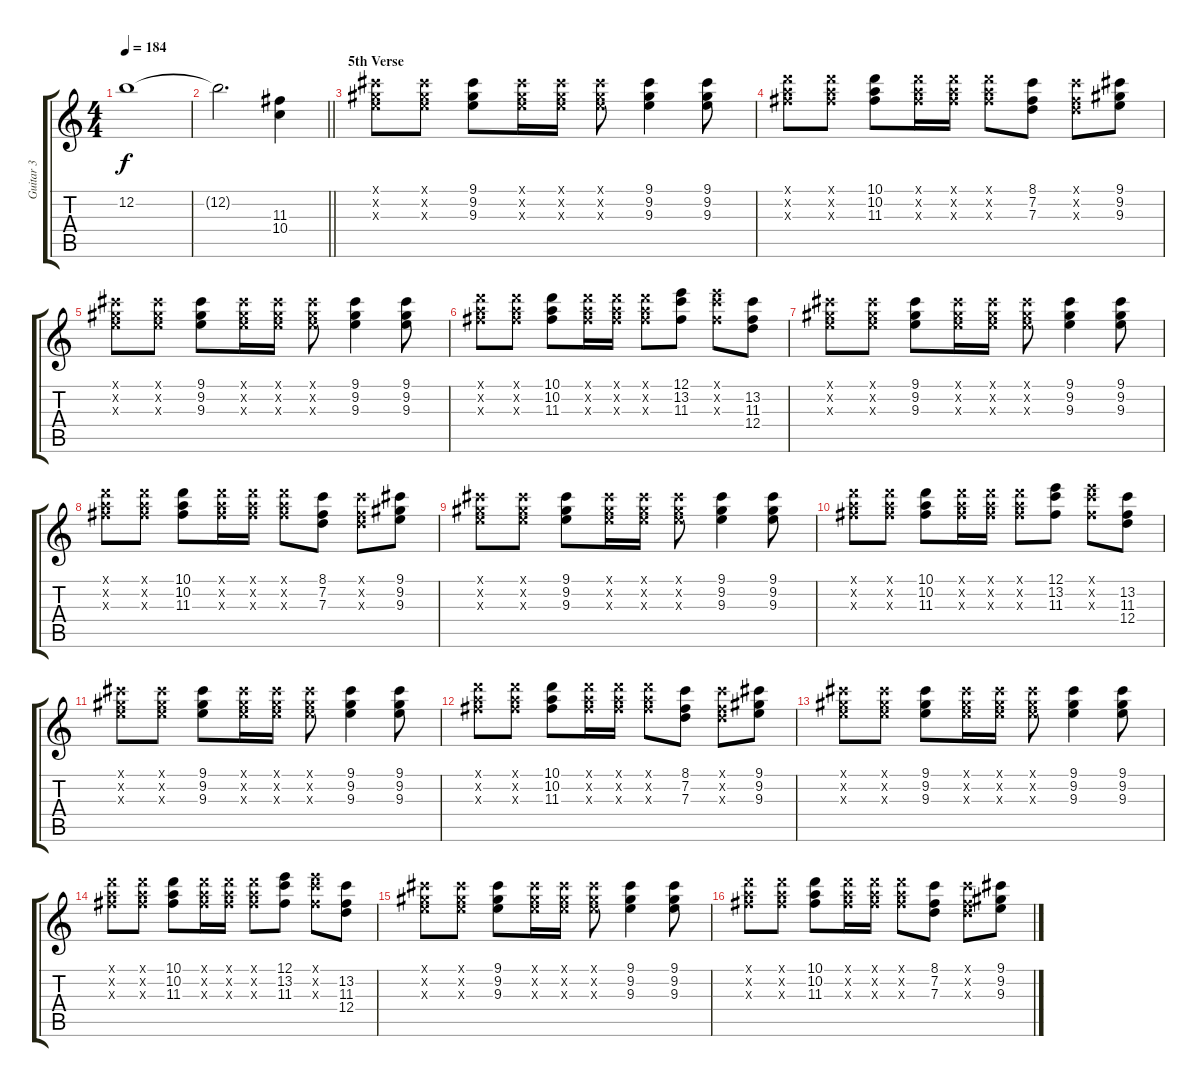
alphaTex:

\track ("Guitar 3" "Guitar 3") {instrument distortionguitar}
\staff {score tabs}
\tuning (E4 B3 G3 D3 A2 E2) {hide}
\ts (4 4)
\tempo 184
\clef g2
\ks c
12.2{t}.1{dy f} |
\barLineRight lightlight
12.2{t}.2{d} (11.3 10.4).4 |
\section ("" "5th Verse")
(9.1{x} 9.2{x} 9.3{x}).8 (9.1{x} 9.2{x} 9.3{x}).8 (9.1 9.2 9.3).8 (9.1{x} 9.2{x} 9.3{x}).16 (9.1{x} 9.2{x} 9.3{x}).16 (9.1{x} 9.2{x} 9.3{x}).8 (9.1 9.2 9.3).4 (9.1 9.2 9.3).8 |
(10.1{x} 10.2{x} 11.3{x}).8 (10.1{x} 10.2{x} 11.3{x}).8 (10.1 10.2 11.3).8 (10.1{x} 10.2{x} 11.3{x}).16 (10.1{x} 10.2{x} 11.3{x}).16 (10.1{x} 10.2{x} 11.3{x}).8 (8.1 7.2 7.3).8 (8.1{x} 7.2{x} 7.3{x}).8 (9.1 9.2 9.3).8 |
(9.1{x} 9.2{x} 9.3{x}).8 (9.1{x} 9.2{x} 9.3{x}).8 (9.1 9.2 9.3).8 (9.1{x} 9.2{x} 9.3{x}).16 (9.1{x} 9.2{x} 9.3{x}).16 (9.1{x} 9.2{x} 9.3{x}).8 (9.1 9.2 9.3).4 (9.1 9.2 9.3).8 |
(10.1{x} 10.2{x} 11.3{x}).8 (10.1{x} 10.2{x} 11.3{x}).8 (10.1 10.2 11.3).8 (10.1{x} 10.2{x} 11.3{x}).16 (10.1{x} 10.2{x} 11.3{x}).16 (10.1{x} 10.2{x} 11.3{x}).8 (12.1 13.2 11.3).8 (12.1{x} 13.2{x} 11.3{x}).8 (13.2 11.3 12.4).8 |
(9.1{x} 9.2{x} 9.3{x}).8 (9.1{x} 9.2{x} 9.3{x}).8 (9.1 9.2 9.3).8 (9.1{x} 9.2{x} 9.3{x}).16 (9.1{x} 9.2{x} 9.3{x}).16 (9.1{x} 9.2{x} 9.3{x}).8 (9.1 9.2 9.3).4 (9.1 9.2 9.3).8 |
(10.1{x} 10.2{x} 11.3{x}).8 (10.1{x} 10.2{x} 11.3{x}).8 (10.1 10.2 11.3).8 (10.1{x} 10.2{x} 11.3{x}).16 (10.1{x} 10.2{x} 11.3{x}).16 (10.1{x} 10.2{x} 11.3{x}).8 (8.1 7.2 7.3).8 (8.1{x} 7.2{x} 7.3{x}).8 (9.1 9.2 9.3).8 |
(9.1{x} 9.2{x} 9.3{x}).8 (9.1{x} 9.2{x} 9.3{x}).8 (9.1 9.2 9.3).8 (9.1{x} 9.2{x} 9.3{x}).16 (9.1{x} 9.2{x} 9.3{x}).16 (9.1{x} 9.2{x} 9.3{x}).8 (9.1 9.2 9.3).4 (9.1 9.2 9.3).8 |
(10.1{x} 10.2{x} 11.3{x}).8 (10.1{x} 10.2{x} 11.3{x}).8 (10.1 10.2 11.3).8 (10.1{x} 10.2{x} 11.3{x}).16 (10.1{x} 10.2{x} 11.3{x}).16 (10.1{x} 10.2{x} 11.3{x}).8 (12.1 13.2 11.3).8 (12.1{x} 13.2{x} 11.3{x}).8 (13.2 11.3 12.4).8 |
(9.1{x} 9.2{x} 9.3{x}).8 (9.1{x} 9.2{x} 9.3{x}).8 (9.1 9.2 9.3).8 (9.1{x} 9.2{x} 9.3{x}).16 (9.1{x} 9.2{x} 9.3{x}).16 (9.1{x} 9.2{x} 9.3{x}).8 (9.1 9.2 9.3).4 (9.1 9.2 9.3).8 |
(10.1{x} 10.2{x} 11.3{x}).8 (10.1{x} 10.2{x} 11.3{x}).8 (10.1 10.2 11.3).8 (10.1{x} 10.2{x} 11.3{x}).16 (10.1{x} 10.2{x} 11.3{x}).16 (10.1{x} 10.2{x} 11.3{x}).8 (8.1 7.2 7.3).8 (8.1{x} 7.2{x} 7.3{x}).8 (9.1 9.2 9.3).8 |
(9.1{x} 9.2{x} 9.3{x}).8 (9.1{x} 9.2{x} 9.3{x}).8 (9.1 9.2 9.3).8 (9.1{x} 9.2{x} 9.3{x}).16 (9.1{x} 9.2{x} 9.3{x}).16 (9.1{x} 9.2{x} 9.3{x}).8 (9.1 9.2 9.3).4 (9.1 9.2 9.3).8 |
(10.1{x} 10.2{x} 11.3{x}).8 (10.1{x} 10.2{x} 11.3{x}).8 (10.1 10.2 11.3).8 (10.1{x} 10.2{x} 11.3{x}).16 (10.1{x} 10.2{x} 11.3{x}).16 (10.1{x} 10.2{x} 11.3{x}).8 (12.1 13.2 11.3).8 (12.1{x} 13.2{x} 11.3{x}).8 (13.2 11.3 12.4).8 |
(9.1{x} 9.2{x} 9.3{x}).8 (9.1{x} 9.2{x} 9.3{x}).8 (9.1 9.2 9.3).8 (9.1{x} 9.2{x} 9.3{x}).16 (9.1{x} 9.2{x} 9.3{x}).16 (9.1{x} 9.2{x} 9.3{x}).8 (9.1 9.2 9.3).4 (9.1 9.2 9.3).8 |
(10.1{x} 10.2{x} 11.3{x}).8 (10.1{x} 10.2{x} 11.3{x}).8 (10.1 10.2 11.3).8 (10.1{x} 10.2{x} 11.3{x}).16 (10.1{x} 10.2{x} 11.3{x}).16 (10.1{x} 10.2{x} 11.3{x}).8 (8.1 7.2 7.3).8 (8.1{x} 7.2{x} 7.3{x}).8 (9.1 9.2 9.3).8
